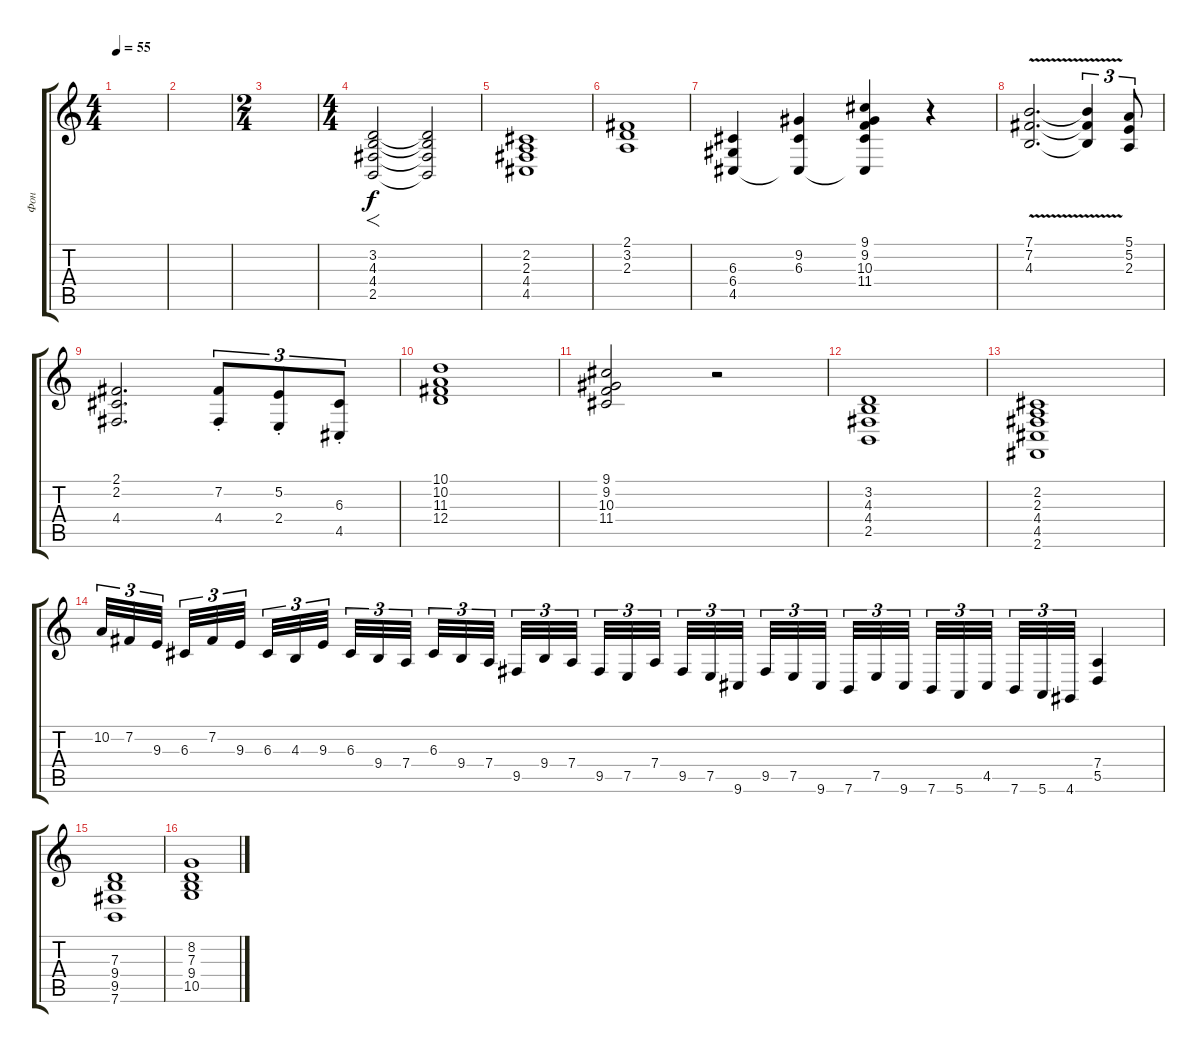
\track ("Фон" "Фон") {instrument percussiveorgan}
\staff {score tabs}
\tuning (E4 B3 G3 D3 A2 E2) {hide}
\ts (4 4)
\tempo 55
\clef g2
\ks c
|
|
\ts (2 4)
|
\ts (4 4)
(3.2 4.3 4.4 2.5).2{f} (3.2{t} 4.3{t} 4.4{t} 2.5{t}).2 |
(2.2 2.3 4.4 4.5).1 |
(2.1 3.2 2.3).1 |
(6.3 6.4 4.5).4 (9.2 6.3 4.5{t}).4 (9.1 9.2 10.3 11.4 4.5{t}).4 r.4 |
(7.1{v} 7.2{v} 4.3{v}).2{d} (7.1{t} 7.2{t} 4.3{t}).4{tu (3 2)} (5.1 5.2 2.3).8{tu (3 2)} |
(2.1 2.2 4.4).2{d} (7.2 4.4{st}).8{tu (3 2)} (5.2 2.4{st}).8{tu (3 2)} (6.3 4.5{st}).8{tu (3 2)} |
(10.1 10.2 11.3 12.4).1 |
(9.1 9.2 10.3 11.4).2 r.2 |
(3.2 4.3 4.4 2.5).1 |
(2.2 2.3 4.4 4.5 2.6).1 |
10.2.32{tu (3 2)} 7.2.32{tu (3 2)} 9.3.32{tu (3 2) beam splitsecondary} 6.3.32{tu (3 2)} 7.2.32{tu (3 2)} 9.3.32{tu (3 2) beam splitsecondary} 6.3.32{tu (3 2)} 4.3.32{tu (3 2)} 9.3.32{tu (3 2) beam splitsecondary} 6.3.32{tu (3 2)} 9.4.32{tu (3 2)} 7.4.32{tu (3 2)} 6.3.32{tu (3 2)} 9.4.32{tu (3 2)} 7.4.32{tu (3 2) beam splitsecondary} 9.5.32{tu (3 2)} 9.4.32{tu (3 2)} 7.4.32{tu (3 2) beam splitsecondary} 9.5.32{tu (3 2)} 7.5.32{tu (3 2)} 7.4.32{tu (3 2) beam splitsecondary} 9.5.32{tu (3 2)} 7.5.32{tu (3 2)} 9.6.32{tu (3 2)} 9.5.32{tu (3 2)} 7.5.32{tu (3 2)} 9.6.32{tu (3 2) beam splitsecondary} 7.6.32{tu (3 2)} 7.5.32{tu (3 2)} 9.6.32{tu (3 2) beam splitsecondary} 7.6.32{tu (3 2)} 5.6.32{tu (3 2)} 4.5.32{tu (3 2) beam splitsecondary} 7.6.32{tu (3 2)} 5.6.32{tu (3 2)} 4.6.32{tu (3 2)} (7.4 5.5).4 |
(7.3 9.4 9.5 7.6).1 |
(8.2 7.3 9.4 10.5).1
